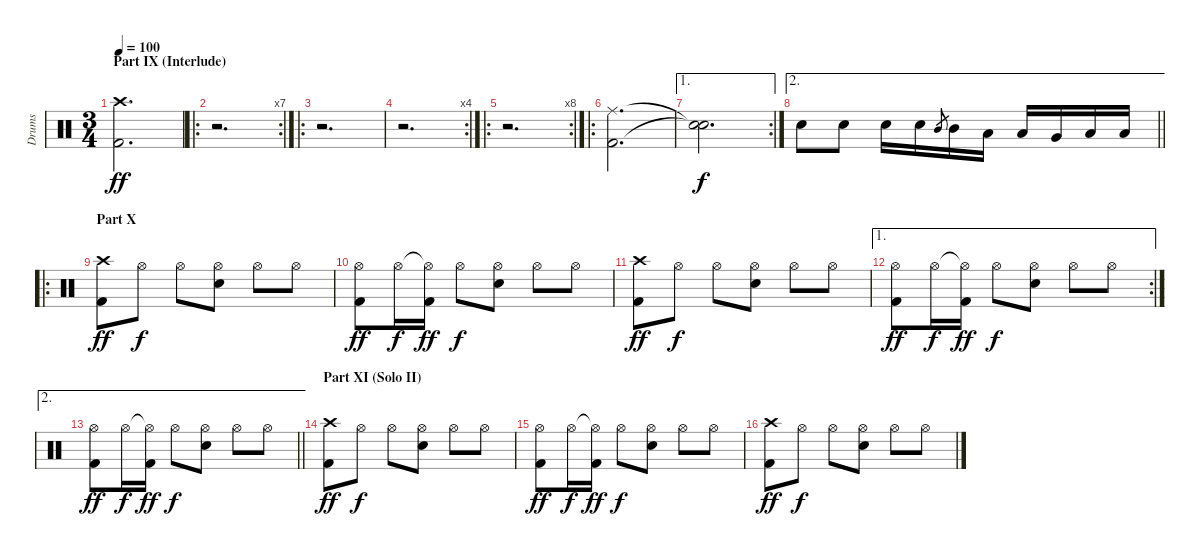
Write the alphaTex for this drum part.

\track ("Drums" "Drums") {instrument percussion}
\staff {score}
\articulation defaults
\ts (3 4)
\section ("" "Part IX (Interlude)")
\tempo 100
\clef neutral
\ks c
("Crash high (hit)" "Kick (hit) 2").2{d dy ff} |
\ro
\rc 7
r.2{d} |
\ro
r.2{d} |
\rc 4
r.2{d} |
\ro
\rc 8
r.2{d} |
\ro
("Ride (middle)" "Kick (hit) 2").2{d} |
\ae 1
\rc 2
("Snare (hit)"{t} "Snare (hit)"{t}).2{d dy f} |
\ae 2
\barLineRight lightlight "Electric Snare (hit)".8 "Electric Snare (hit)".8 "Electric Snare (hit)".16 "Electric Snare (hit)".16 "Mid Tom (hit)".8{gr} "Mid Tom (hit)".16 "Low Tom (hit)".16 "Low Tom (hit)".16 "Very Low Tom (hit)".16 "Low Floor Tom (hit)".16 "Low Floor Tom (hit)".16
|
\ro
\section ("" "Part X")
("Crash high (hit)" "Kick (hit) 2").8{dy ff} "Hi-Hat (open)".8{dy f} "Hi-Hat (open)".8 ("Hi-Hat (open)" "Electric Snare (hit)").8 "Hi-Hat (open)".8 "Hi-Hat (open)".8 |
("Hi-Hat (open)" "Kick (hit) 2").8{dy ff} "Hi-Hat (open)".16{dy f} ("Hi-Hat (open)"{t} "Kick (hit) 2").16{dy ff} "Hi-Hat (open)".8{dy f} ("Hi-Hat (open)" "Electric Snare (hit)").8 "Hi-Hat (open)".8 "Hi-Hat (open)".8 |
("Crash high (hit)" "Kick (hit) 2").8{dy ff} "Hi-Hat (open)".8{dy f} "Hi-Hat (open)".8 ("Hi-Hat (open)" "Electric Snare (hit)").8 "Hi-Hat (open)".8 "Hi-Hat (open)".8 |
\ae 1
\rc 2
("Hi-Hat (open)" "Kick (hit) 2").8{dy ff} "Hi-Hat (open)".16{dy f} ("Hi-Hat (open)"{t} "Kick (hit) 2").16{dy ff} "Hi-Hat (open)".8{dy f} ("Hi-Hat (open)" "Electric Snare (hit)").8 "Hi-Hat (open)".8 "Hi-Hat (open)".8 |
\ae 2
\barLineRight lightlight
("Hi-Hat (open)" "Kick (hit) 2").8{dy ff} "Hi-Hat (open)".16{dy f} ("Hi-Hat (open)"{t} "Kick (hit) 2").16{dy ff} "Hi-Hat (open)".8{dy f} ("Hi-Hat (open)" "Electric Snare (hit)").8 "Hi-Hat (open)".8 "Hi-Hat (open)".8 |
\section ("" "Part XI (Solo II)")
("Crash high (hit)" "Kick (hit) 2").8{dy ff} "Hi-Hat (open)".8{dy f} "Hi-Hat (open)".8 ("Hi-Hat (open)" "Electric Snare (hit)").8 "Hi-Hat (open)".8 "Hi-Hat (open)".8 |
("Hi-Hat (open)" "Kick (hit) 2").8{dy ff} "Hi-Hat (open)".16{dy f} ("Hi-Hat (open)"{t} "Kick (hit) 2").16{dy ff} "Hi-Hat (open)".8{dy f} ("Hi-Hat (open)" "Electric Snare (hit)").8 "Hi-Hat (open)".8 "Hi-Hat (open)".8 |
("Crash high (hit)" "Kick (hit) 2").8{dy ff} "Hi-Hat (open)".8{dy f} "Hi-Hat (open)".8 ("Hi-Hat (open)" "Electric Snare (hit)").8 "Hi-Hat (open)".8 "Hi-Hat (open)".8
